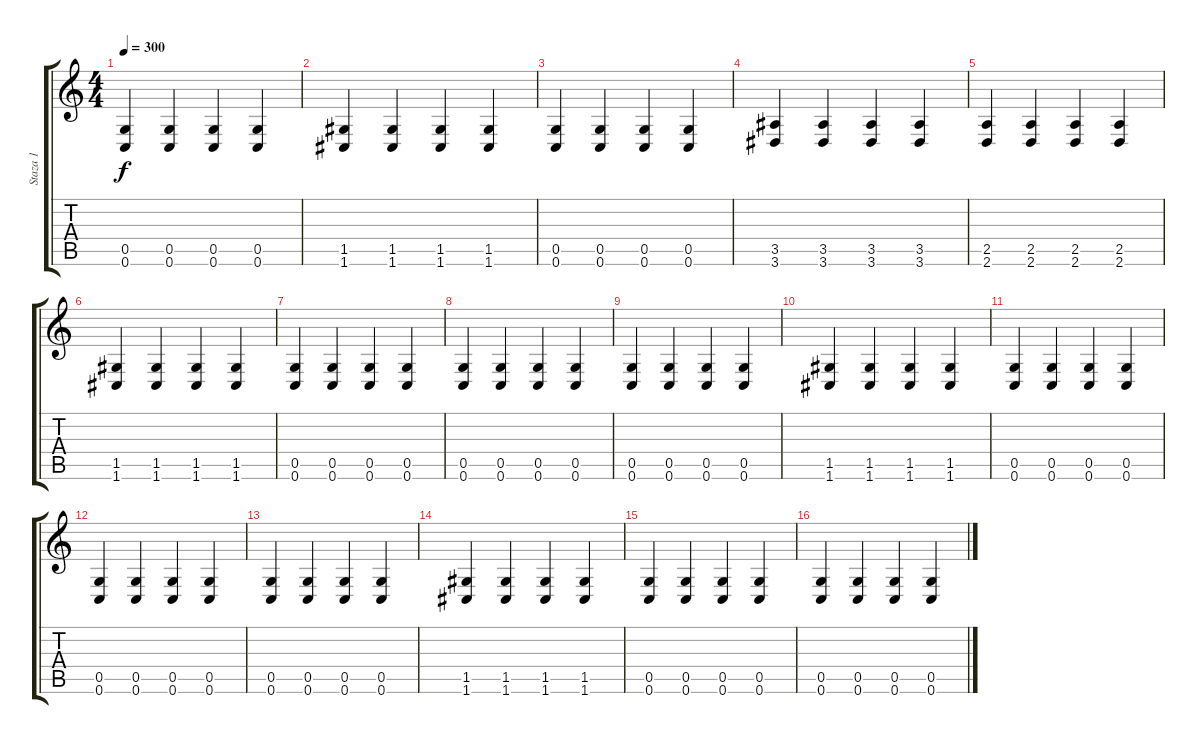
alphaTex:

\track ("Staza 1" "Staza 1") {instrument distortionguitar}
\staff {score tabs}
\tuning (D4 A3 F3 C3 G2 C2) {hide}
\ts (4 4)
\tempo 300
\clef g2
\ks c
(0.5 0.6).4{dy f} (0.5 0.6).4 (0.5 0.6).4 (0.5 0.6).4 |
(1.5 1.6).4 (1.5 1.6).4 (1.5 1.6).4 (1.5 1.6).4 |
(0.5 0.6).4 (0.5 0.6).4 (0.5 0.6).4 (0.5 0.6).4 |
(3.5 3.6).4 (3.5 3.6).4 (3.5 3.6).4 (3.5 3.6).4 |
(2.5 2.6).4 (2.5 2.6).4 (2.5 2.6).4 (2.5 2.6).4 |
(1.5 1.6).4 (1.5 1.6).4 (1.5 1.6).4 (1.5 1.6).4 |
(0.5 0.6).4 (0.5 0.6).4 (0.5 0.6).4 (0.5 0.6).4 |
(0.5 0.6).4 (0.5 0.6).4 (0.5 0.6).4 (0.5 0.6).4 |
(0.5 0.6).4 (0.5 0.6).4 (0.5 0.6).4 (0.5 0.6).4 |
(1.5 1.6).4 (1.5 1.6).4 (1.5 1.6).4 (1.5 1.6).4 |
(0.5 0.6).4 (0.5 0.6).4 (0.5 0.6).4 (0.5 0.6).4 |
(0.5 0.6).4 (0.5 0.6).4 (0.5 0.6).4 (0.5 0.6).4 |
(0.5 0.6).4 (0.5 0.6).4 (0.5 0.6).4 (0.5 0.6).4 |
(1.5 1.6).4 (1.5 1.6).4 (1.5 1.6).4 (1.5 1.6).4 |
(0.5 0.6).4 (0.5 0.6).4 (0.5 0.6).4 (0.5 0.6).4 |
(0.5 0.6).4 (0.5 0.6).4 (0.5 0.6).4 (0.5 0.6).4
